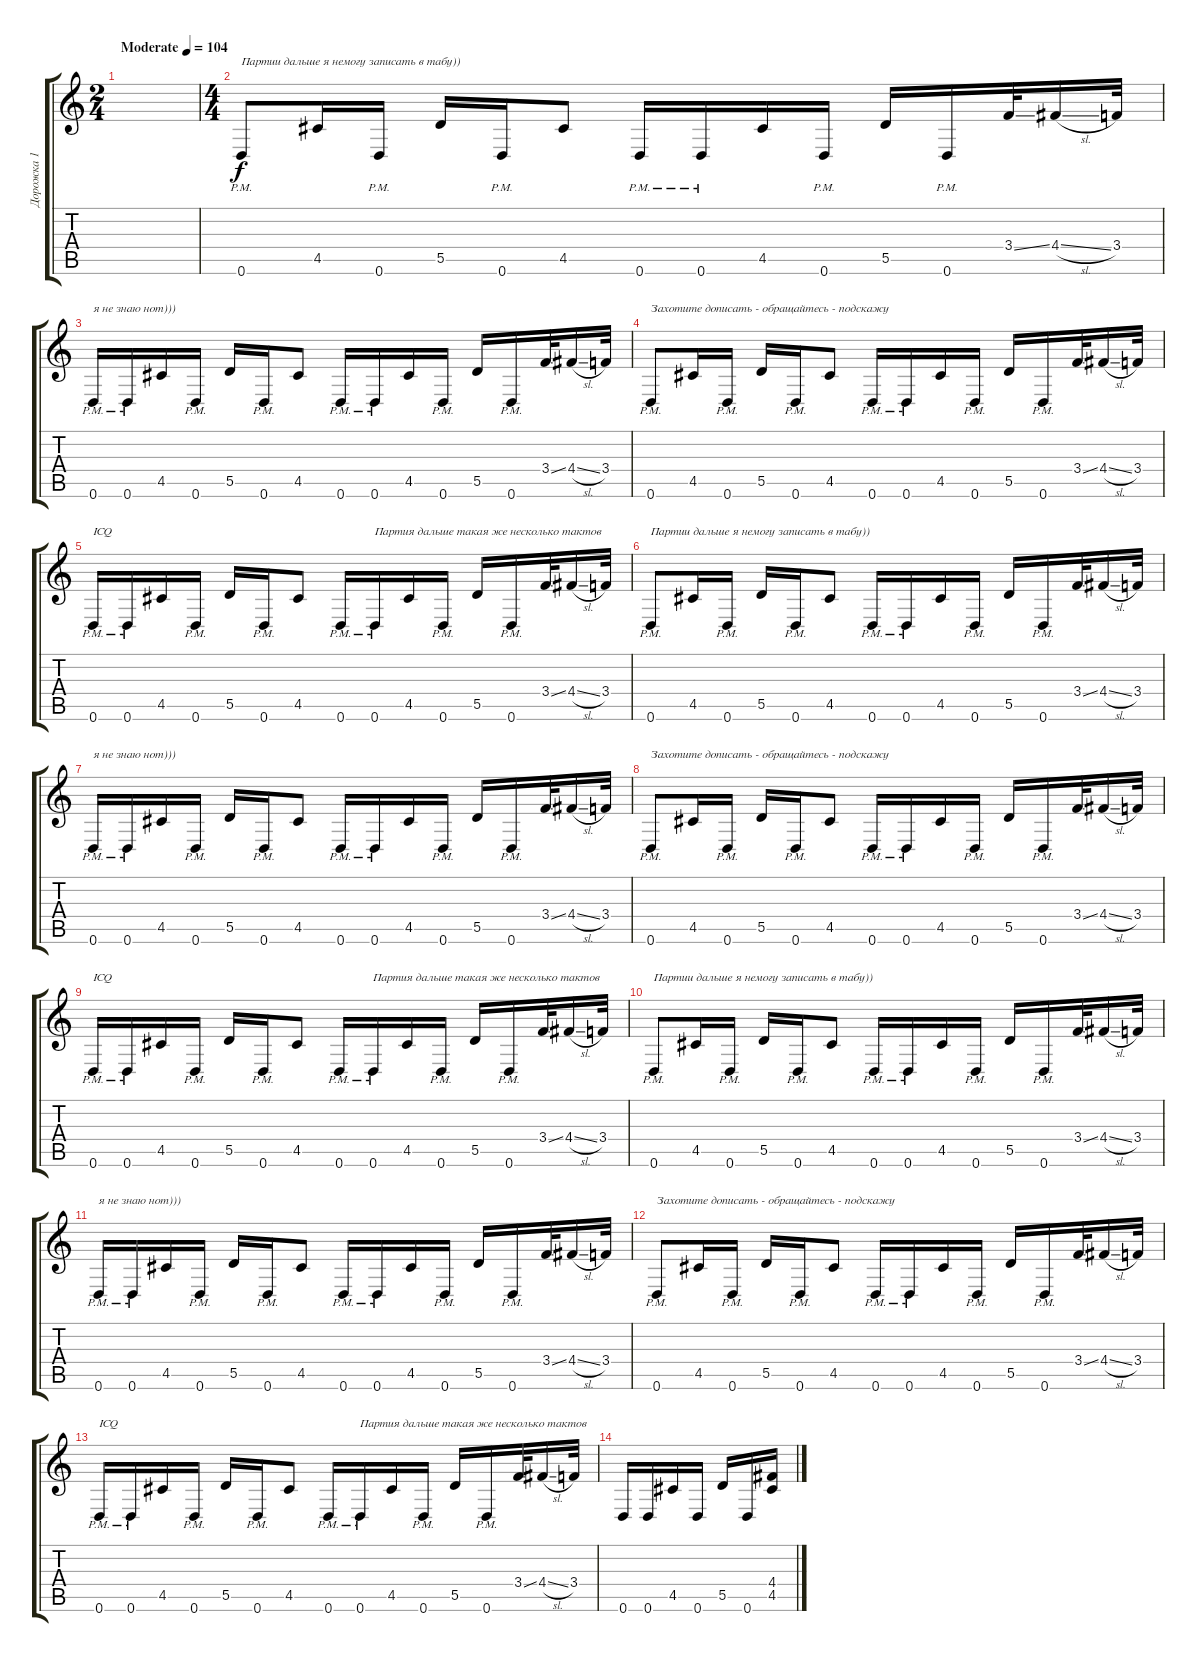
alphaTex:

\track ("Дорожка 1" "Дорожка 1") {instrument distortionguitar}
\staff {score tabs}
\tuning (E4 B3 G3 D3 A2 D2) {hide}
\ts (2 4)
\tempo (104 "Moderate")
\clef g2
\ks c
|
\ts (4 4)
0.6{pm}.8{txt "Партии дальше я немогу записать в табу)) "} 4.5.16 0.6{pm}.16 5.5.16 0.6{pm}.16 4.5.8 0.6{pm}.16 0.6{pm}.16 4.5.16 0.6{pm}.16 5.5.16 0.6{pm}.16 3.4{ss}.32 4.4{sl}.16 3.4.32 |
0.6{pm}.16{txt "я не знаю нот)))"} 0.6{pm}.16 4.5.16 0.6{pm}.16 5.5.16 0.6{pm}.16 4.5.8 0.6{pm}.16 0.6{pm}.16 4.5.16 0.6{pm}.16 5.5.16 0.6{pm}.16 3.4{ss}.32 4.4{sl}.16 3.4.32 |
0.6{pm}.8{txt "Захотите дописать - обращайтесь - подскажу"} 4.5.16 0.6{pm}.16 5.5.16 0.6{pm}.16 4.5.8 0.6{pm}.16 0.6{pm}.16 4.5.16 0.6{pm}.16 5.5.16 0.6{pm}.16 3.4{ss}.32 4.4{sl}.16 3.4.32 |
0.6{pm}.16{txt "ICQ"} 0.6{pm}.16 4.5.16 0.6{pm}.16 5.5.16 0.6{pm}.16 4.5.8 0.6{pm}.16 0.6{pm}.16{txt "Партия дальше такая же несколько тактов"} 4.5.16 0.6{pm}.16 5.5.16 0.6{pm}.16 3.4{ss}.32 4.4{sl}.16 3.4.32 |
0.6{pm}.8{txt "Партии дальше я немогу записать в табу)) "} 4.5.16 0.6{pm}.16 5.5.16 0.6{pm}.16 4.5.8 0.6{pm}.16 0.6{pm}.16 4.5.16 0.6{pm}.16 5.5.16 0.6{pm}.16 3.4{ss}.32 4.4{sl}.16 3.4.32 |
0.6{pm}.16{txt "я не знаю нот)))"} 0.6{pm}.16 4.5.16 0.6{pm}.16 5.5.16 0.6{pm}.16 4.5.8 0.6{pm}.16 0.6{pm}.16 4.5.16 0.6{pm}.16 5.5.16 0.6{pm}.16 3.4{ss}.32 4.4{sl}.16 3.4.32 |
0.6{pm}.8{txt "Захотите дописать - обращайтесь - подскажу"} 4.5.16 0.6{pm}.16 5.5.16 0.6{pm}.16 4.5.8 0.6{pm}.16 0.6{pm}.16 4.5.16 0.6{pm}.16 5.5.16 0.6{pm}.16 3.4{ss}.32 4.4{sl}.16 3.4.32 |
0.6{pm}.16{txt "ICQ"} 0.6{pm}.16 4.5.16 0.6{pm}.16 5.5.16 0.6{pm}.16 4.5.8 0.6{pm}.16 0.6{pm}.16{txt "Партия дальше такая же несколько тактов"} 4.5.16 0.6{pm}.16 5.5.16 0.6{pm}.16 3.4{ss}.32 4.4{sl}.16 3.4.32 |
0.6{pm}.8{txt "Партии дальше я немогу записать в табу)) "} 4.5.16 0.6{pm}.16 5.5.16 0.6{pm}.16 4.5.8 0.6{pm}.16 0.6{pm}.16 4.5.16 0.6{pm}.16 5.5.16 0.6{pm}.16 3.4{ss}.32 4.4{sl}.16 3.4.32 |
0.6{pm}.16{txt "я не знаю нот)))"} 0.6{pm}.16 4.5.16 0.6{pm}.16 5.5.16 0.6{pm}.16 4.5.8 0.6{pm}.16 0.6{pm}.16 4.5.16 0.6{pm}.16 5.5.16 0.6{pm}.16 3.4{ss}.32 4.4{sl}.16 3.4.32 |
0.6{pm}.8{txt "Захотите дописать - обращайтесь - подскажу"} 4.5.16 0.6{pm}.16 5.5.16 0.6{pm}.16 4.5.8 0.6{pm}.16 0.6{pm}.16 4.5.16 0.6{pm}.16 5.5.16 0.6{pm}.16 3.4{ss}.32 4.4{sl}.16 3.4.32 |
0.6{pm}.16{txt "ICQ"} 0.6{pm}.16 4.5.16 0.6{pm}.16 5.5.16 0.6{pm}.16 4.5.8 0.6{pm}.16 0.6{pm}.16{txt "Партия дальше такая же несколько тактов"} 4.5.16 0.6{pm}.16 5.5.16 0.6{pm}.16 3.4{ss}.32 4.4{sl}.16 3.4.32 |
0.6.16 0.6.16 4.5.16 0.6.16 5.5.16 0.6.16 (4.4 4.5).16
